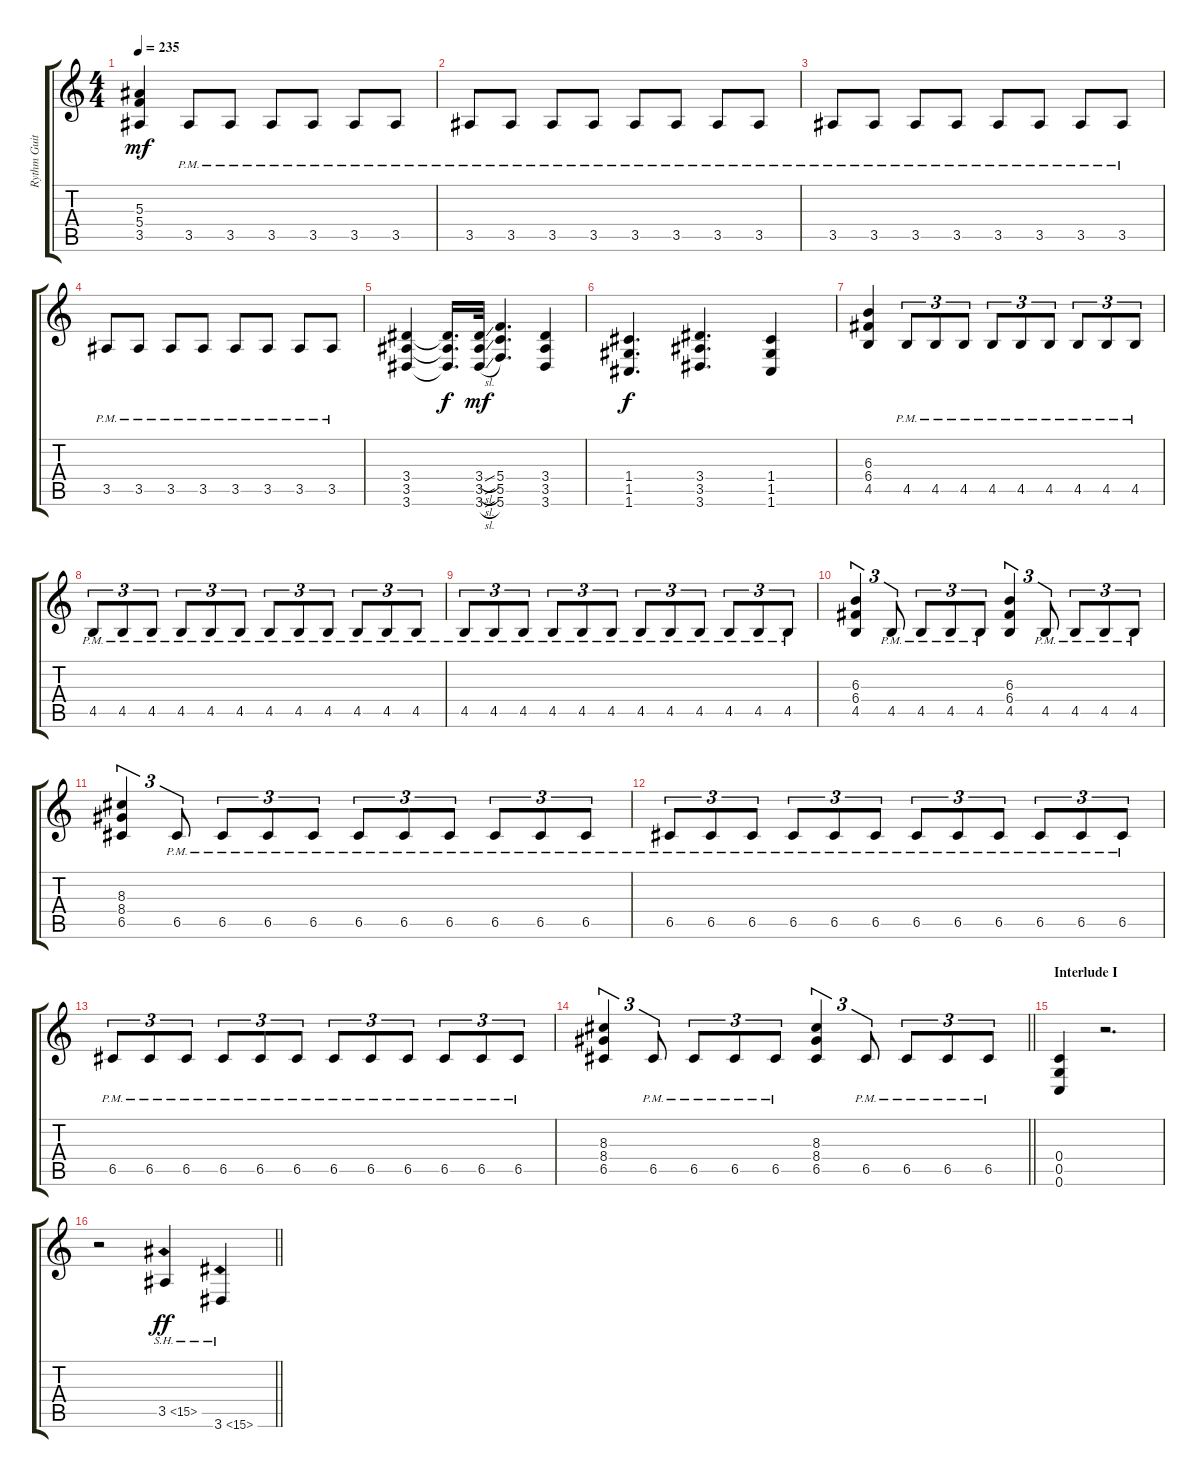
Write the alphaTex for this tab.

\track ("Rythm Guitar II" "Rythm Guit") {instrument overdrivenguitar}
\staff {score tabs}
\tuning (D4 A3 F3 C3 G2 C2) {hide}
\ts (4 4)
\tempo 235
\clef g2
\ks c
(5.3 5.4 3.5).4{dy mf} 3.5{pm}.8 3.5{pm}.8 3.5{pm}.8 3.5{pm}.8 3.5{pm}.8 3.5{pm}.8 |
3.5{pm}.8 3.5{pm}.8 3.5{pm}.8 3.5{pm}.8 3.5{pm}.8 3.5{pm}.8 3.5{pm}.8 3.5{pm}.8 |
3.5{pm}.8 3.5{pm}.8 3.5{pm}.8 3.5{pm}.8 3.5{pm}.8 3.5{pm}.8 3.5{pm}.8 3.5{pm}.8 |
3.5{pm}.8 3.5{pm}.8 3.5{pm}.8 3.5{pm}.8 3.5{pm}.8 3.5{pm}.8 3.5{pm}.8 3.5{pm}.8 |
(3.4 3.5 3.6).4{volume 14} (3.4{t} 3.5{t} 3.6{t}).16{d dy f} (3.4{sl} 3.5{sl} 3.6{sl}).32{dy mf} (5.4 5.5 5.6).4{d} (3.4 3.5 3.6).4 |
(1.4 1.5 1.6).4{d dy f} (3.4 3.5 3.6).4{d} (1.4 1.5 1.6).4 |
(6.3 6.4 4.5).4{volume 16} 4.5{pm}.8{tu (3 2)} 4.5{pm}.8{tu (3 2)} 4.5{pm}.8{tu (3 2)} 4.5{pm}.8{tu (3 2)} 4.5{pm}.8{tu (3 2)} 4.5{pm}.8{tu (3 2)} 4.5{pm}.8{tu (3 2)} 4.5{pm}.8{tu (3 2)} 4.5{pm}.8{tu (3 2)} |
4.5{pm}.8{tu (3 2)} 4.5{pm}.8{tu (3 2)} 4.5{pm}.8{tu (3 2)} 4.5{pm}.8{tu (3 2)} 4.5{pm}.8{tu (3 2)} 4.5{pm}.8{tu (3 2)} 4.5{pm}.8{tu (3 2)} 4.5{pm}.8{tu (3 2)} 4.5{pm}.8{tu (3 2)} 4.5{pm}.8{tu (3 2)} 4.5{pm}.8{tu (3 2)} 4.5{pm}.8{tu (3 2)} |
4.5{pm}.8{tu (3 2)} 4.5{pm}.8{tu (3 2)} 4.5{pm}.8{tu (3 2)} 4.5{pm}.8{tu (3 2)} 4.5{pm}.8{tu (3 2)} 4.5{pm}.8{tu (3 2)} 4.5{pm}.8{tu (3 2)} 4.5{pm}.8{tu (3 2)} 4.5{pm}.8{tu (3 2)} 4.5{pm}.8{tu (3 2)} 4.5{pm}.8{tu (3 2)} 4.5{pm}.8{tu (3 2)} |
(6.3 6.4 4.5).4{tu (3 2)} 4.5{pm}.8{tu (3 2)} 4.5{pm}.8{tu (3 2)} 4.5{pm}.8{tu (3 2)} 4.5{pm}.8{tu (3 2)} (6.3 6.4 4.5).4{tu (3 2)} 4.5{pm}.8{tu (3 2)} 4.5{pm}.8{tu (3 2)} 4.5{pm}.8{tu (3 2)} 4.5{pm}.8{tu (3 2)} |
(8.3 8.4 6.5).4{tu (3 2)} 6.5{pm}.8{tu (3 2)} 6.5{pm}.8{tu (3 2)} 6.5{pm}.8{tu (3 2)} 6.5{pm}.8{tu (3 2)} 6.5{pm}.8{tu (3 2)} 6.5{pm}.8{tu (3 2)} 6.5{pm}.8{tu (3 2)} 6.5{pm}.8{tu (3 2)} 6.5{pm}.8{tu (3 2)} 6.5{pm}.8{tu (3 2)} |
6.5{pm}.8{tu (3 2)} 6.5{pm}.8{tu (3 2)} 6.5{pm}.8{tu (3 2)} 6.5{pm}.8{tu (3 2)} 6.5{pm}.8{tu (3 2)} 6.5{pm}.8{tu (3 2)} 6.5{pm}.8{tu (3 2)} 6.5{pm}.8{tu (3 2)} 6.5{pm}.8{tu (3 2)} 6.5{pm}.8{tu (3 2)} 6.5{pm}.8{tu (3 2)} 6.5{pm}.8{tu (3 2)} |
6.5{pm}.8{tu (3 2)} 6.5{pm}.8{tu (3 2)} 6.5{pm}.8{tu (3 2)} 6.5{pm}.8{tu (3 2)} 6.5{pm}.8{tu (3 2)} 6.5{pm}.8{tu (3 2)} 6.5{pm}.8{tu (3 2)} 6.5{pm}.8{tu (3 2)} 6.5{pm}.8{tu (3 2)} 6.5{pm}.8{tu (3 2)} 6.5{pm}.8{tu (3 2)} 6.5{pm}.8{tu (3 2)} |
\barLineRight lightlight
(8.3 8.4 6.5).4{tu (3 2)} 6.5{pm}.8{tu (3 2)} 6.5{pm}.8{tu (3 2)} 6.5{pm}.8{tu (3 2)} 6.5{pm}.8{tu (3 2)} (8.3 8.4 6.5).4{tu (3 2)} 6.5{pm}.8{tu (3 2)} 6.5{pm}.8{tu (3 2)} 6.5{pm}.8{tu (3 2)} 6.5{pm}.8{tu (3 2)} |
\section ("" "Interlude I")
(0.4 0.5 0.6).4{volume 13 balance 14 instrument overdrivenguitar} r.2{d} |
\barLineRight lightlight
r.2 3.5{sh 12}.4{dy ff} 3.6{sh 12}.4
